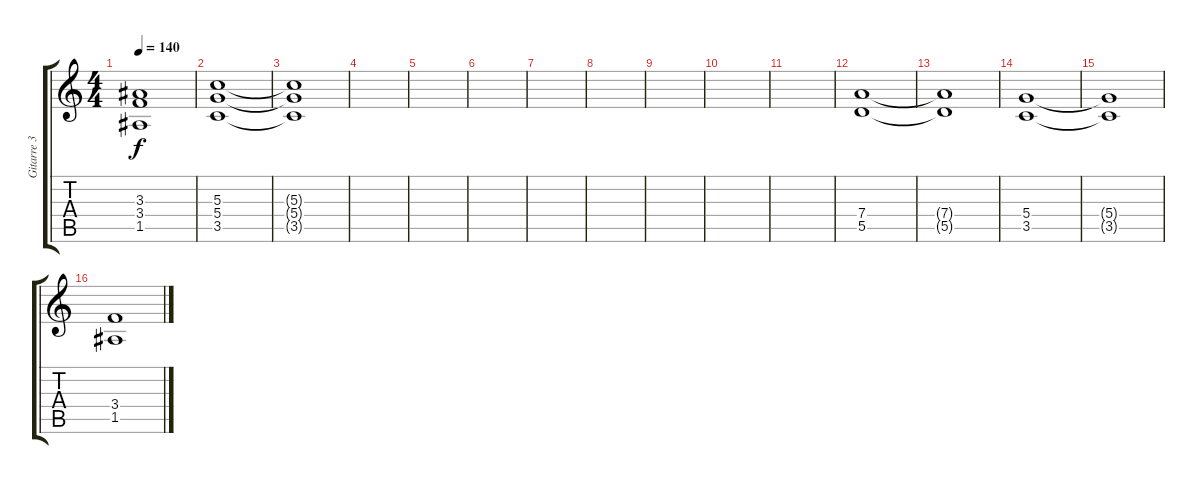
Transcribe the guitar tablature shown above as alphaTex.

\track ("Gitarre 3" "Gitarre 3") {instrument overdrivenguitar}
\staff {score tabs}
\tuning (E4 B3 G3 D3 A2 E2) {hide}
\ts (4 4)
\tempo 140
\clef g2
\ks c
(3.3 3.4 1.5).1{dy f} |
(5.3 5.4 3.5).1 |
(5.3{t} 5.4{t} 3.5{t}).1 |
|
|
|
|
|
|
|
|
(7.4 5.5).1 |
(7.4{t} 5.5{t}).1 |
(5.4 3.5).1 |
(5.4{t} 3.5{t}).1 |
(3.4 1.5).1
